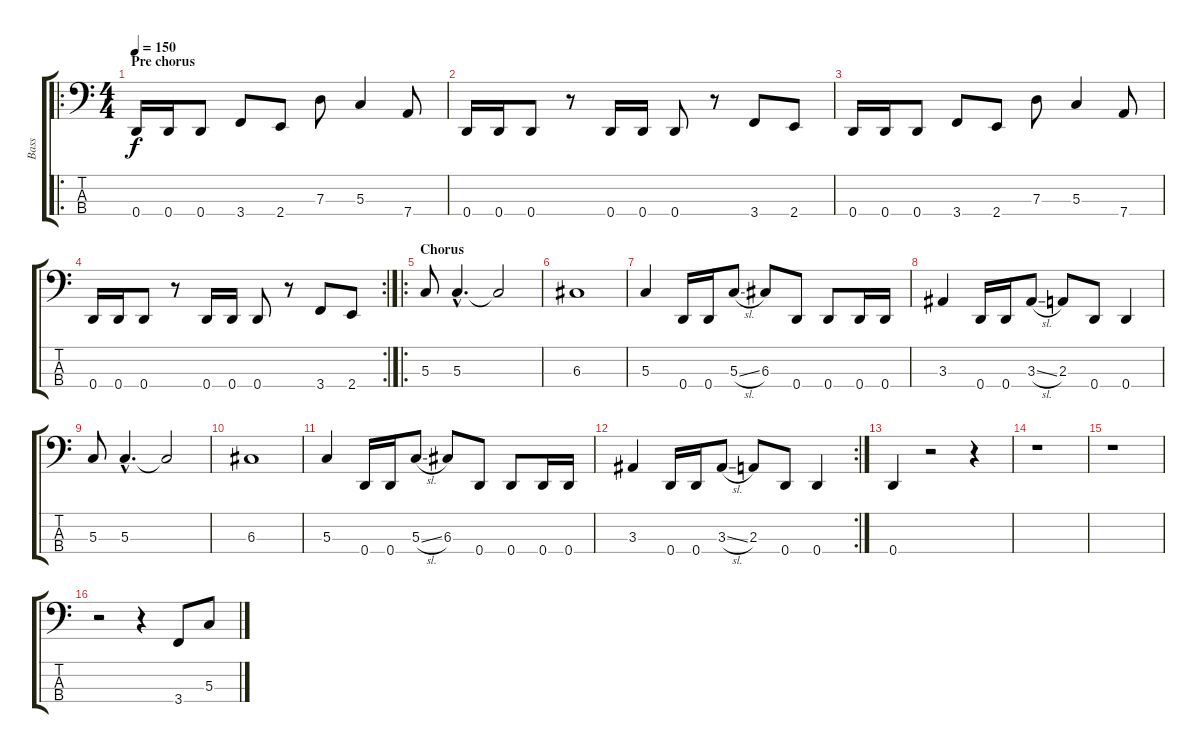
\track ("Bass" "Bass") {instrument electricbassfinger}
\staff {score tabs}
\tuning (F2 C2 G1 D1) {hide}
\ro
\ts (4 4)
\section ("" "Pre chorus")
\tempo 150
\clef f4
\ks c
0.4.16{dy f} 0.4.16 0.4.8 3.4.8 2.4.8 7.3.8 5.3.4 7.4.8 |
0.4.16 0.4.16 0.4.8 r.8 0.4.16 0.4.16 0.4.8 r.8 3.4.8 2.4.8 |
0.4.16 0.4.16 0.4.8 3.4.8 2.4.8 7.3.8 5.3.4 7.4.8 |
\rc 2
0.4.16 0.4.16 0.4.8 r.8 0.4.16 0.4.16 0.4.8 r.8 3.4.8 2.4.8 |
\ro
\section ("" "Chorus")
5.3.8 5.3{hac}.4{d} 5.3{t}.2 |
6.3.1 |
5.3.4 0.4.16 0.4.16 5.3{sl}.8 6.3.8 0.4.8 0.4.8 0.4.16 0.4.16 |
3.3.4 0.4.16 0.4.16 3.3{sl}.8 2.3.8 0.4.8 0.4.4 |
5.3.8 5.3{hac}.4{d} 5.3{t}.2 |
6.3.1 |
5.3.4 0.4.16 0.4.16 5.3{sl}.8 6.3.8 0.4.8 0.4.8 0.4.16 0.4.16 |
\rc 2
3.3.4 0.4.16 0.4.16 3.3{sl}.8 2.3.8 0.4.8 0.4.4 |
0.4.4 r.2 r.4 |
r.1 |
r.1 |
r.2 r.4 3.4.8 5.3.8
